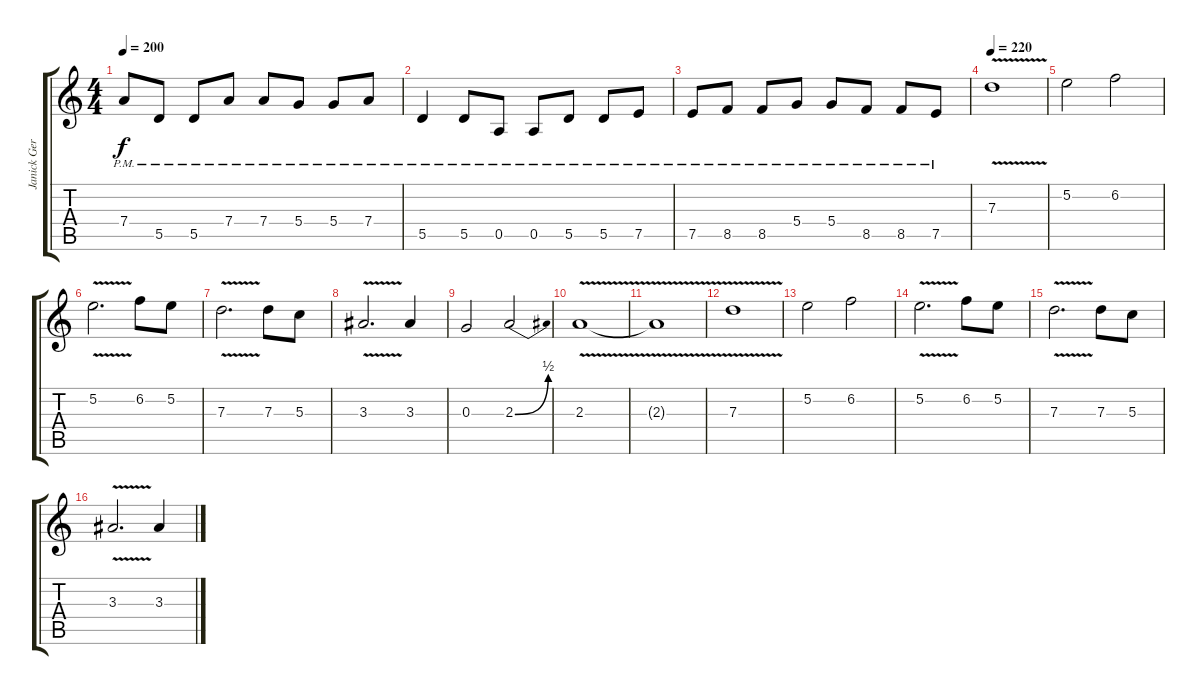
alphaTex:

\track ("Janick Gers" "Janick Ger") {instrument distortionguitar}
\staff {score tabs}
\tuning (E4 B3 G3 D3 A2 E2) {hide}
\ts (4 4)
\tempo 200
\clef g2
\ks c
7.4{pm}.8{dy f} 5.5{pm}.8 5.5{pm}.8 7.4{pm}.8 7.4{pm}.8 5.4{pm}.8 5.4{pm}.8 7.4{pm}.8 |
5.5{pm}.4 5.5{pm}.8 0.5{pm}.8 0.5{pm}.8 5.5{pm}.8 5.5{pm}.8 7.5{pm}.8 |
7.5{pm}.8 8.5{pm}.8 8.5{pm}.8 5.4{pm}.8 5.4{pm}.8 8.5{pm}.8 8.5{pm}.8 7.5{pm}.8 |
\tempo 220
7.3{v}.1 |
5.2.2 6.2.2 |
5.2{v}.2{d} 6.2.8 5.2.8 |
7.3{v}.2{d} 7.3.8 5.3.8 |
3.3{v}.2{d} 3.3.4 |
0.3.2 2.3{be (bend 0 0 60 2)}.2 |
2.3{v}.1 |
2.3{t}.1 |
7.3{v}.1 |
5.2.2 6.2.2 |
5.2{v}.2{d} 6.2.8 5.2.8 |
7.3{v}.2{d} 7.3.8 5.3.8 |
3.3{v}.2{d} 3.3.4
